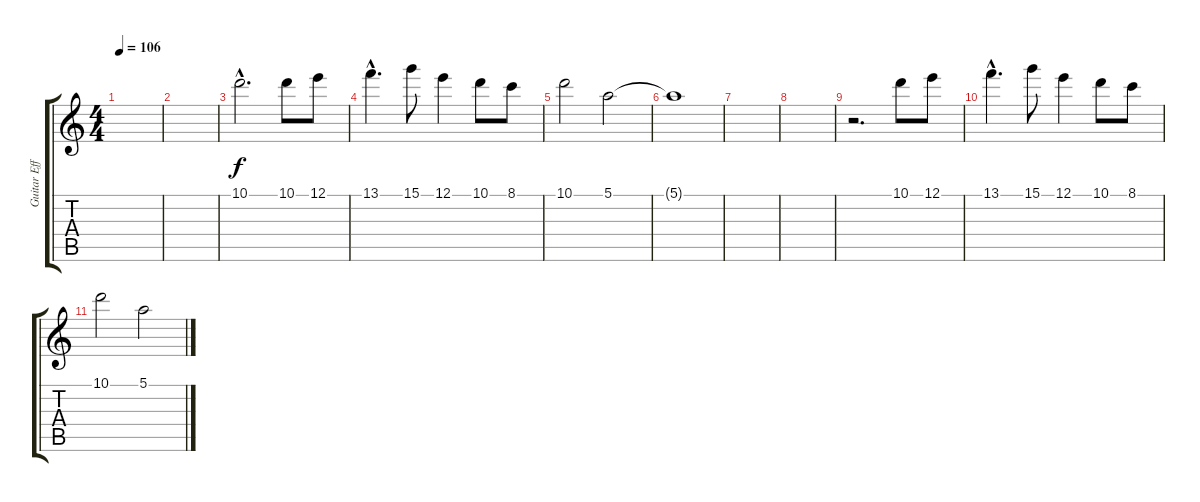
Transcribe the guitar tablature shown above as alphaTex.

\track ("Guitar Effect Fills" "Guitar Eff") {instrument overdrivenguitar}
\staff {score tabs}
\tuning (E4 B3 G3 D3 A2 E2) {hide}
\ts (4 4)
\tempo 106
\clef g2
\ks c
|
|
10.1{hac}.2{d instrument tremolostrings} 10.1.8 12.1.8 |
13.1{hac}.4{d} 15.1.8 12.1.4 10.1.8 8.1.8 |
10.1.2 5.1.2 |
5.1{t}.1 |
|
|
r.2{d} 10.1.8 12.1.8 |
13.1{hac}.4{d} 15.1.8 12.1.4 10.1.8 8.1.8 |
10.1.2 5.1.2
